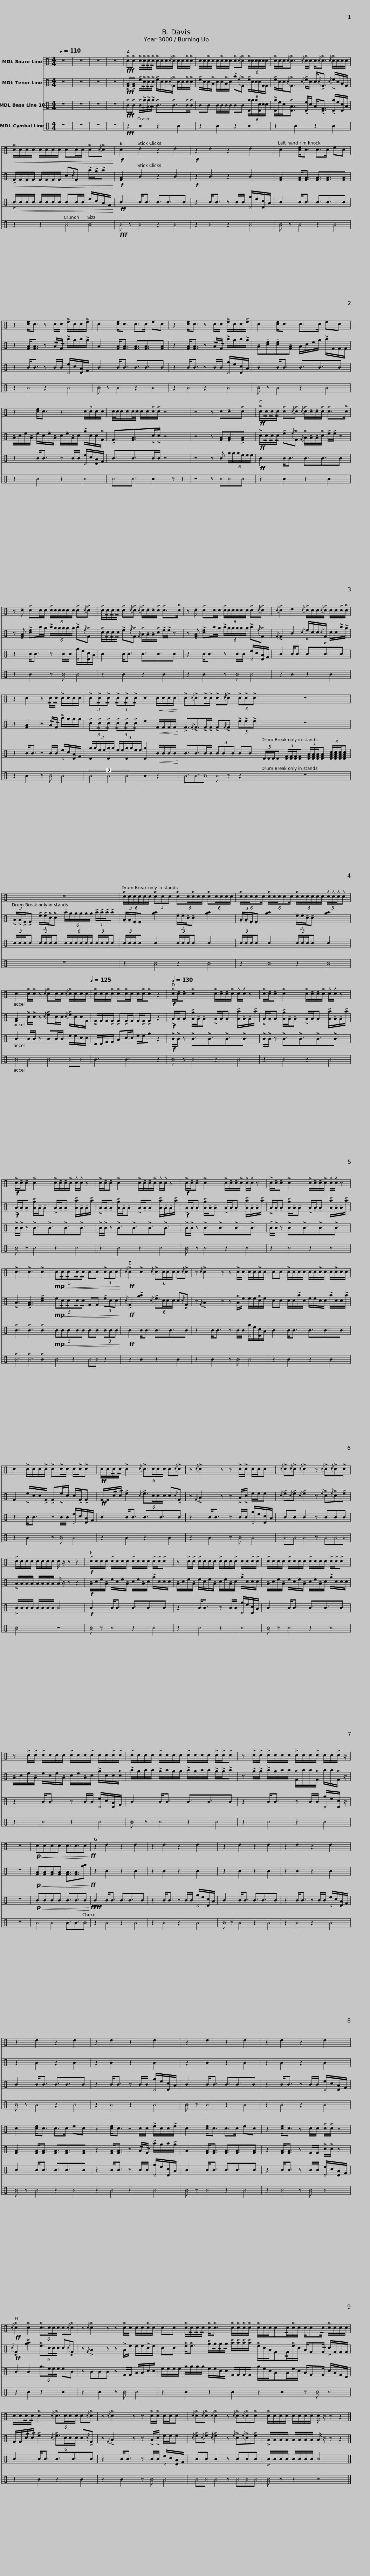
X:1
%%score 1 2 3 4
L:1/8
Q:1/4=110
M:4/4
I:linebreak $
K:C
V:1 perc
K:none
V:2 perc
K:none
V:3 perc
K:none
V:4 perc
K:none
V:1
 z8 | z8 | z8 | z8 |!fff! !>!c!>!c !>!c/!/!!>!c/!/!!>!c/!/!!>!c/ !>!c/c/c/{/c}!>!c/ c/c/!>!c/!>!c/ | %5
 c/c/!>!c/c/ c/!>!c/c/c/ !>!c{/c}!>!c (6:4:6!>!c/c/c/c/c/c/ | !>!c/c/c/{/c}!>!c3/2{/c} !>!c/c/ c/{/c}!>!c3/2{/c} !>!c/c/c/c/ |$!<(! !>!c/c/c/c/ c/c/c/c/ cc/c/ !>!c{/c}!>!c!<)! |!f! c2 d2 z2 d2 |!f! z2 d2 z2 d2 | %10
 c2 [ce]<c c>c ec | z2 [ce]<c z c/c/ !>!e/c/c/!>!e/ | c2 [ce]<c c>c ec |$ z2 [ce]<c z c/c/ !>!e/c/c/!>!e/ | c2 [ce]<c c>c ec | %15
 z2 [ce]<c z2 c/!^!c/c/c/ | c/4c/4c/c/c/4c/4 c/c/!>!c/!>!c/ z4 | z4 z c!tenuto!c!>!c |$!ff! !>!c/!/!c/!/!c/!/!c/ !>!c{/c}!>!c{/c} !>!c/!tenuto!c/!tenuto!c/!>!c/ !>!c>!>!c | z !tenuto!c !>!cc/c/ (6:4:6!>!c/c/c/c/c/c/ !>!c{/c}!>!c | %20
 !>!c/!/!c/!/!c/!/!c/ !>!c{/c}!>!c{/c} !>!c/!tenuto!c/!tenuto!c/!>!c/ !>!c>!>!c | z !tenuto!c !>!cc/c/ (6:4:6!>!c/c/c/c/c/c/ !>!c{/c}!>!c |${/c} !>!c2 d2{/c} !>!c/c/c/{/c}!>!c/ c/c/!>!c/!>!c/ | z2 c2 z !/!c/!/!c/ !>!c/c/c/c/ | (3!>!c!/!!>!c!/!!>!c (3!/!!>!c!/!!>!c!/!!>!c c2!<(! c/c/c/c/!<)! | %25
 !>!c3/2{/c}!>!c>!>!c!>!c/ !>!c{/c}!>!c (3!>!c!>!c!>!c | z8 |$ z8 | (6:4:6!>!c/c/c/c/c/c/ (3!>!ccc (6:4:5!>!cc/!>!c/c/c/ (6:4:5!>!cc/c/c/c/ | (6:4:5!>!c/c/c/cc/ (6:4:5!>!c/c/c/cc/ (6:4:6!>!c/c/c/c/c/c/ (3!^!c/!^!c/!^!c/!^!c |$ %30
 c2 !>!c/!>!c/ z{/c} !>!cc/c/{/c} !>!c/c/c/[Q:1/4=127]c/[Q:1/4=112][Q:1/4=114][Q:1/4=116][Q:1/4=119][Q:1/4=121][Q:1/4=123][Q:1/4=125] | !>!c/c/c/!>!c/ !>!c!>!c/c/ c/!>!c/!>!c z2[Q:1/4=129][Q:1/4=131][Q:1/4=133][Q:1/4=136][Q:1/4=138][Q:1/4=140][Q:1/4=142][Q:1/4=144] |[Q:1/4=130]!f! !>!c/!tenuto!c/!tenuto!c !>!c2 !>!c/!tenuto!c/!tenuto!c/!>!c/ !^!c/!^!c/ z | !>!c/!tenuto!c/!tenuto!c !>!c2 !>!c/!tenuto!c/!tenuto!c/!>!c/ !^!c/!^!c/ z |$!f! !>!c/!tenuto!c/!tenuto!c !>!c2 !>!c/!tenuto!c/!tenuto!c/!>!c/ !^!c/!^!c/ z | %35
 !>!c/!tenuto!c/!tenuto!c !>!c2 !>!c/!tenuto!c/!tenuto!c/!>!c/ !^!c/!^!c/ z |!f! !>!c/!tenuto!c/!tenuto!c !>!c2 !>!c/!tenuto!c/!tenuto!c/!>!c/ !^!c/!^!c/ z | !>!c/!tenuto!c/!tenuto!c !>!c2 !>!c/!tenuto!c/!tenuto!c/!>!c/ !^!c/!^!c/ z | !>!c3 !>!c3 !>!c2 |$!mp!!<(! (5:4:5c!/!c!/!c!/!c!/!c cc (3!>!ccc!<)! | %40
!ff!{/c} !>!c2 !>!c2{/c} (6:4:4!>!c3/2c/c/c/ c{/c}!>!c | z{/c} !>!c2 z z !>!c/c/ c/c/!>!c/c/ | cc !>!c/c/c/c/ c/c/!>!c/c/ c/!>!c/c/c/ | c2 !>!c/c/c/!>!c/ !>!c!>!c/c/ c/!>!c/!>!c |$!ff! c/c/!/!c/!/!c/ !>!c2{/c} (6:4:4!>!c3/2c/c/c/ c{/c}!>!c | %45
 z{/c} !>!c2 z z !>!c/!>!c/ c/c/c |{/c} !>!c{/c}!>!c{/c} !>!c2 z{/c} !>!c{/c}!>!c!>!c | !>!c/c/c/c/ c/c/c/c/ c/ z/ z z2 |!f! !>!c/c/c/c/ !>!c/c/c/c/ !>!c/c/c/c/ !>!c/!>!c/!>!c |$ z !>!c/!>!c/ !>!c/c/c/c/ !>!c/c/c/!>!c/ c/c/!>!c/!>!c/ | %50
 !>!c/c/c/c/ !>!c/c/c/c/ !>!c/c/c/c/ !>!c/!>!c/!>!c | z !>!c/!>!c/ !>!c/c/c/c/ !>!c/c/c/!>!c/ c/c/!>!c/!>!c/ | !>!c/c/c/c/ !>!c/c/c/c/ !>!c/c/c/c/ !>!c/!>!c/!>!c |$ z !>!c/!>!c/ !>!c/c/c/c/ !>!c/c/c/!>!c/ c/c/!>!c/ z/ | z8 | %55
!p!!<(! cccc c3/2c3/2c!<)!!ff! | z2 d2 z2 d2 | z2 d2 z2 d2 | z2 d2 z2 d2 | z2 d2 z2 d2 |$ %60
 z2 d2 z2 d2 | z2 d2 z2 d2 | z2 d2 z2 d2 | z2 d2 z2 d2 | c2 [ce]<c c>c ec | %65
 z2 [ce]<c z c/c/ !>!e/c/c/!>!e/ | c2 [ce]<c c>c ec |$ z2 [ce]<c z c/c/ !>!c/!>!c/ z |!ff!{/c} !>!c2 !>!c2 (6:4:4!>!c3/2c/c/c/ c{/c}!>!c | z{/c} !>!c2 z z !>!c/c/ c/c/!>!c/c/ | %70
 cc !>!c/!/!c/!/!c/!/!c/ !>!c<!>!c !>!c/!>!c/!>!c/!>!c/ | !>!c/c/c/c!/!c/!>!c/c/ c/c!/!c/ !>!c/c/c/c/ |$ c/c/!/!c/!/!c/ !>!c2{/c} (6:4:4!>!c3/2c/c/c/ c{/c}!>!c | z{/c} !>!c2 z z !>!c/!>!c/ c/c/c |{/c} !>!c{/c}!>!c{/c} !>!c2 z{/c} !>!c{/c}!>!c!>!c | %75
 !>!c/c/c/c/ c/c/c/c/ c/ z/ z z2 |] %76
V:2
 z8 | z8 | z8 | z8 |!fff! !>![FA]!>![FA] !>!e/!/!!>!c/!/!!>!c/!/!!>!c/ !>!e/c/c/{/c}!>!F/ c/c/!>!c/!>!c/ | %5
 !>!e/c/c/!>!A/ c/c/!>!A/c/ !>!a{/e}!>!F (6:4:6!>!e/c/c/c/F/F/ | !>!e/c/c/{/c}!>!F3/2{/c} !>!e/c/ c/{/c}!>!F3/2{/c} !>!e/c/A/F/ |$!<(! !>!F/F/F/F/ F/F/F/F/ c{/c}!tenuto!F !>!a/!>!g/!>!a!<)! |!f! [FA]2 B2 z2 B2 |!f! z2 B2 z2 B2 | %10
 [FA]2 [FA]<[FA] [FA]3/2[FA]3/2[FA] | z2 [FA]<[FA] z !/!A/!/!F/ !>!a/g/a/!>!g/ | A2 [FA]<[FA] [FA]3/2[FA]3/2[FA] |$ z2 [FA]<[FA] z !/!A/!/!F/ !>!a/g/a/!>!g/ | !tenuto!A!tenuto![ce]!tenuto![ce]!tenuto![FA] A/c/e/g/ !>!a/F/F/F/ | %15
 !tenuto!A/c/e/!tenuto!A/ e/c/!tenuto!e/!tenuto!A/ c/!tenuto!e/!tenuto!A/c/ !>!g/c/c/!>!F/ | !>!F3/2[FA]>!>!c!>!c/ z4 | z4 z [FA]!tenuto![FA]!>![FA] |$!ff! !>!c/!/!c/!/!c/!/!c/ !>!e{/e}!>!F{/F} !>!A/!tenuto!A/!tenuto!A/!>!c/ !>!e/!>!e/ z | z !tenuto![FA] !>![ce]a/g/ (6:4:6!>!a/g/g/g/g/g/ !>!a{/e}!>!F | %20
 !>!c/!/!c/!/!c/!/!c/ !>!e{/e}!>!F{/F} !>!A/!tenuto!A/!tenuto!A/!>!c/ !>!e/!>!e/ z | z !tenuto![FA] !>![ce]a/g/ (6:4:6!>!a/g/g/g/g/g/ !>!a{/e}!>!F |${/F} !>!F2 B2{/c} !>!e/c/c/{/c}!>!F/ c/c/!>!a/!>!g/ | z2 [FA]2 z !/!A/!/!F/ !>!a/g/g/g/ | (3!>!c!/!!>!c!/!!>!c (3!/!!>!c!/!!>!c!/!!>!c e2!<(! F/F/F/F/!<)! | %25
 !>!F3/2{/F}!>!F>!>!F!>!F/ !>!F{/F}!>!F (3!>!e!>!e!>!e | z8 |$ (3!>!A/!>!A/!>!F/!>!F (3!>!e/!>!e/!>!c/!>!c (6:4:6!tenuto!a/g/g/g/g/g/ (3!>!a/!>!a/!>!a/!>!a | (3!tenuto!A/!tenuto!A/!tenuto!F/!tenuto!F [ga]2 (3!tenuto!e/!tenuto!e/!tenuto!c/!tenuto!c [ga]2 | (3!tenuto!A/!tenuto!A/!tenuto!F/!tenuto!F [ga]2 (3!tenuto!e/!tenuto!e/!tenuto!c/!tenuto!c [ga]2 |$ %30
 [FA]2 !>!c/!>!c/ z{/c} !>!ec/c/{/c} !>!e/c/c/F/ | !>!F/F/F/!>!F/ !>!F!>!F/F/ F/!>!F/!>!F z2 |!f! !>!A/!tenuto!A/!tenuto!A !>![Ag]/!tenuto!A/!tenuto!A !>!A/!tenuto!A/!tenuto!A !>![Aa]/!tenuto!A/!tenuto!A/!>!a/ | !>!A/!tenuto!A/!tenuto!A !>![Ag]/!tenuto!A/!tenuto!A !>!A/!tenuto!A/!tenuto!A !>![Aa]/!tenuto!A/!tenuto!A/!>!a/ |$!f! !>!A/!tenuto!A/!tenuto!A !>![Ag]/!tenuto!A/!tenuto!A !>!A/!tenuto!A/!tenuto!A !>![Aa]/!tenuto!A/!tenuto!A/!>!a/ | %35
 !>!A/!tenuto!A/!tenuto!A !>![Ag]/!tenuto!A/!tenuto!A !>!A/!tenuto!A/!tenuto!A !>![Aa]/!tenuto!A/!tenuto!A/!>!a/ |!f! !>!A/!tenuto!A/!tenuto!A !>![Ag]/!tenuto!A/!tenuto!A !>!A/!tenuto!A/!tenuto!A !>![Aa]/!tenuto!A/!tenuto!A/!>!a/ | !>!A/!tenuto!A/!tenuto!A !>![Ag]/!tenuto!A/!tenuto!A !>!A/!tenuto!A/!tenuto!A !>![Aa]/!tenuto!A/!tenuto!A/!>!a/ | !>!A3 !>![FA]3 !>![ce]2 |$!mp!!<(! (5:4:5e!/!c!/!c!/!c!/!c FF (3!>!ecc!<)! | %40
!ff!{/c} !>!F2 !>![ga]2{/c} (6:4:4!>!e3/2c/c/c/ c{/c}!>!F | z{/F} !>!A2 z z !>!A/e/ e/e/!>!c/e/ | cc c/c/!>!a/c/ e/e/c/c/ !>!a/c/c/!>!a/ | F2 !>!e/c/c/!>!F/ !>!F!>!e/c/ c/!>!F/!>!F |$!ff! F/F/!/!c/!/!c/ !>!e2{/c} (6:4:4!>!e3/2c/c/c/ c{/c}!>!F | %45
 z{/F} !>!A2 z z !>!A/!>!c/ e/e/e |{/c} !>!e{/c}!>!e{/c} !>!e2 z{/e} !>!c{/e}!>!c!>!e | !>!A/A/A/A/ A/A/A/A/ A/ z/ z z2 |!f! !tenuto!A/c/e/!tenuto!A/ e/c/!tenuto!e/!tenuto!A/ c/!tenuto!e/!tenuto!A/c/ !>!g/c/c/c/ |$ !tenuto!A/c/e/!tenuto!A/ e/c/!tenuto!e/!tenuto!A/ c/!tenuto!e/!tenuto!A/c/ !>!g/c/c/c/ | %50
 !tenuto!A/c/e/!tenuto!A/ e/c/!tenuto!e/!tenuto!A/ c/!tenuto!e/!tenuto!A/c/ !>!g/c/c/c/ | !tenuto!A/c/e/!tenuto!A/ e/c/!tenuto!e/!tenuto!A/ c/!tenuto!e/!tenuto!A/c/ !>!g/c/c/!>!c/ | !>!a/g/a/a/ !>!g/a/g/g/ !>!a/g/a/a/ !>!g/!>!g/!>!a |$ z !>!g/!>!g/ !>!a/g/a/a/ !>!F/a/a/!>!F/ a/a/!>!F/ z/ | z8 | %55
!p!!<(! [FA][FA][FA][FA] [FA]3/2[FA]3/2[ga]!<)!!ff! | z2 B2 z2 B2 | z2 B2 z2 B2 | z2 B2 z2 B2 | z2 B2 z2 B2 |$ %60
 z2 B2 z2 B2 | z2 B2 z2 B2 | z2 B2 z2 B2 | z2 B2 z2 B2 | [FA]2 [FA]<[FA] [FA]3/2[FA]3/2[FA] | %65
 z2 [FA]<[FA] z !/!A/!/!F/ !>!a/g/a/!>!g/ | A2 [FA]<[FA] [FA]3/2[FA]3/2[FA] |$ z2 [FA]<[FA] z F/F/ !>!c/!>!c/ z |!ff!{/c} !>!F2 !>![ga]2 (6:4:4!>!e3/2c/c/c/ c{/c}!>!F | z{/F} !>!A2 z z !>!A/e/ e/e/!>!c/e/ | %70
 cc !>!e<!>!e !>!g/!/!g/!/!g/!/!g/ !>!a/!>!a/!>!a/!>!a/ | !>!e/c/A/F!/!F/!>!e/c/ A/F!/!F/ !>!c/F/F/F/ |$ F/F/!/!c/!/!c/ !>!e2{/c} (6:4:4!>!e3/2c/c/c/ c{/c}!>!F | z{/F} !>!A2 z z !>!A/!>!c/ e/e/e |{/c} !>!e{/c}!>!e{/c} !>!e2 z{/e} !>!c{/e}!>!c!>!e | %75
 !>!A/A/A/A/ A/A/A/A/ A/ z/ z z2 |] %76
V:3
 z8 | z8 | z8 | z8 |!fff! !>!B!>!B !>!B/!/!!>!g/!/!!>!g/!/!!>!g/ !>!B3/2!>!B>!>!B!>!B/ | %5
 BB B/B/B/B/ BB (6:4:6[Dg]/g/g/[Dc]/c/c/ | !>![Dg]/e/c<!>![DA] !>![De]/c/ A<!>![DF] !>![Dg]/e/[Dc]/A/ |$!<(! !>!B/B/B/B/ B/B/B/B/ BB/B/ e/c/A/F/!<)! |!ff! B2 B<B B3/2B3/2B | z2 B<B z B/B/ [^Dg]/e/[Dc]/A/ | %10
 B2 B<B B3/2B3/2B | z2 B<B z B/B/ [^De]/c/[DA]/F/ | B2 B<B B3/2B3/2B |$ z2 B<B z B/B/ [^Dg]/e/[Dc]/A/ | B2 B<B B3/2B3/2B | %15
 z2 B<B z B/B/ [^De]/c/[DA]/F/ | B3/2B>BB/ z4 | z4 z B (6:4:6g/g/g/e/e/e/ |$!ff! B2 B<B B3/2B3/2B | z2 B<B z B/B/ [^Dg]/e/[Dc]/A/ | %20
 B2 B<B B3/2B3/2B | z2 B<B z B/B/ [^De]/c/[DA]/F/ |$ B2 B<B B3/2B3/2B | z2 B<B z B/B/ [^De]/c/[DA]/F/ | (3:2:6[Dg]/g/e/e/[Dg]/g/ (3:2:6e/e/[Dg]/g/e/e/ [Dg]2!<(! B/B/B/B/!<)! | %25
 B3/2B>BB/ (3BBB BB | (3D/D/D/D (3[DF]/[DF]/[DF]/[DF] (3[DFA]/[DFA]/[DFA]/[DFA] (3[DFAc]/[DFAc]/[DFAc]/[DFAc] |$ (3B/B/B/B (3B/B/B/B (6:4:6B/B/B/B/B/B/ (3B/B/B/B | (3B/B/B/B B2 (3B/B/B/B B2 | (3B/B/B/B B2 (3B/B/B/B B2 |$ %30
 B2 B/B/ z BB/B/ e/e/c/c/ | D/D/F/F/ Ac/c/ e/e/g z2 |!f! !>!B/!>!B/ z !>!B3/2!>!B3/2!>!B3/2!>!B3/2 | !>!B/!>!B/ z !>!B3/2!>!B3/2!>!B3/2!>!B3/2 |$ !>!B/!>!B/ z !>!B3/2!>!B3/2!>!B3/2!>!B3/2 | %35
 !>!B/!>!B/ z !>!B3/2!>!B3/2!>!B3/2!>!B3/2 | !>!B/!>!B/ z !>!B3/2!>!B3/2!>!B3/2!>!B3/2 | !>!B/!>!B/ z !>!B3/2!>!B3/2!>!B3/2!>!B3/2 | !>!B3 !>!B3 !>!B2 |$!mp!!<(! (5:4:5BBBBB BB (3BBB!<)! | %40
!ff! B2 B<B B3/2B3/2B | z2 B<B z B/B/ [^Dg]/e/[Dc]/A/ | B2 B<B B3/2B3/2B | z2 B<B z B/B/ [^De]/c/[DA]/F/ |$ B2 B<B B3/2B3/2B | %45
 z2 B<B z B/B/ [^Dg]/e/[Dc]/A/ | BB B2 z BBB | !>!B/B/B/B/ B/B/B/B/ B4 |!f! B2 B<B B3/2B3/2B |$ z2 B<B z B/B/ [^Dg]/e/[Dc]/A/ | %50
 B2 B<B B3/2B3/2B | z2 B<B z B/B/ [^De]/c/[DA]/F/ | B2 B<B B3/2B3/2B |$ z2 B<B z B/B/ [^Dg]/e/[Dc]/ z/ | z8 | %55
!p!!<(! BBBB B3/2B3/2B!<)!!ff! |!fff! B2 B<B B3/2B3/2B | z2 B<B z B/B/ [^Dg]/e/[Dc]/A/ | B2 B<B B3/2B3/2B | z2 B<B z B/B/ [^De]/c/[DA]/F/ |$ %60
 B2 B<B B3/2B3/2B | z2 B<B z B/B/ [^Dg]/e/[Dc]/A/ | B2 B<B B3/2B3/2B | z2 B<B z B/B/ [^De]/c/[DA]/F/ | B2 B<B B3/2B3/2B | %65
 z2 B<B z B/B/ [^Dg]/e/[Dc]/A/ | B2 B<B B3/2B3/2B |$ z2 B<B z B/B/ [^De]/c/[DA]/F/ | B2 B2 (6:4:4g3/2e/e/e/ eB | z BBB z F/F/ A/A/c/c/ | %70
 e/e/e/e/ g/g/g/g/ e/e/c/c/ F/F/F/F/ | g/e/c/AA/e/c/ A/FF/ c/A/F/D/ |$ B2 B<B B3/2B3/2B | z2 B<B z B/B/ [^De]/c/[DA]/F/ | BB B2 z BBB | %75
 !>!B/B/B/B/ B/B/B/B/ B4 |] %76
V:4
 z8 | z8 | z8 | z8 |!fff! z2 B2 z2 B2 | %5
 z2 B2 z2 B2 | z2 B2 z2 B2 |$ z2 z2 ^B2 _B2 |!fff! ^B z ^B2 z2 ^B2 | z2 ^B2 z2 ^B2 | %10
 _B z ^B2 z2 ^B2 | z2 ^B2 z2 ^B2 | _B z ^B2 z2 ^B2 |$ z2 ^B2 z2 ^B2 | _B z ^B2 z2 ^B2 | %15
 z2 ^B2 z2 ^B2 | ^B3/2^B3/2 B2 z z2 | z4 z ^B^B^B |$ z2 B2 z2 B2 | z2 B2 z _B ^B2 | %20
 z2 B2 z2 B2 | z2 B2 z _B ^B2 |$ z2 B2 z2 B2 | z2 B2 z _B ^B2 | (3^B2 ^B2 ^B2 B2 z2 | %25
 ^B3/2^B3/2_B ^B z z2 | z8 |$ z8 | z2 _B2 z2 _B2 | z2 _B2 z2 _B2 |$ %30
 _B2 ^B2 _B2 ^B^B | B3 B3 z2 | _B z ^B2 z2 ^B2 | z2 ^B2 z2 ^B2 |$ _B z ^B2 z2 ^B2 | %35
 z2 ^B2 z2 ^B2 | _B z ^B2 z2 ^B2 | z2 ^B2 z2 ^B2 | !>!^B3 !>!^B3 !>!B2 |$ _B2 z2 ^B^B z2 | %40
 z2 B2 z2 B2 | z2 B2 z _B ^B2 | z2 B2 z2 B2 | z2 B2 z _B ^B2 |$ z2 B2 z2 B2 | %45
 z2 B2 z _B ^B2 | ^B^B ^B2 z ^B^B^B | _B4 z4 | _B z ^B2 z2 ^B2 |$ z2 ^B2 z2 ^B2 | %50
 _B z ^B2 z2 ^B2 | z2 ^B2 z2 ^B2 | _B z ^B2 z2 ^B2 |$ z2 ^B2 z2 ^B2 | z8 | %55
 ^B2 ^B2 B3/2B3/2_B | z2 ^B2 z2 ^B2 | z2 ^B2 z2 ^B2 | _B z ^B2 z2 ^B2 | z2 ^B2 z2 ^B2 |$ %60
 _B z ^B2 z2 ^B2 | z2 ^B2 z2 ^B2 | _B z ^B2 z2 ^B2 | z2 ^B2 z2 ^B2 | _B z ^B2 z2 ^B2 | %65
 z2 ^B2 z2 ^B2 | _B z ^B2 z2 ^B2 |$ z2 ^B2 z _B ^B2 | z2 B2 z2 B2 | z2 B2 z _B ^B2 | %70
 z2 B2 z2 B2 | z2 B2 z _B ^B2 |$ z2 B2 z2 B2 | z2 B2 z _B ^B2 | ^B^B ^B2 z ^B^B^B | %75
 _B z z2 z4 |] %76
